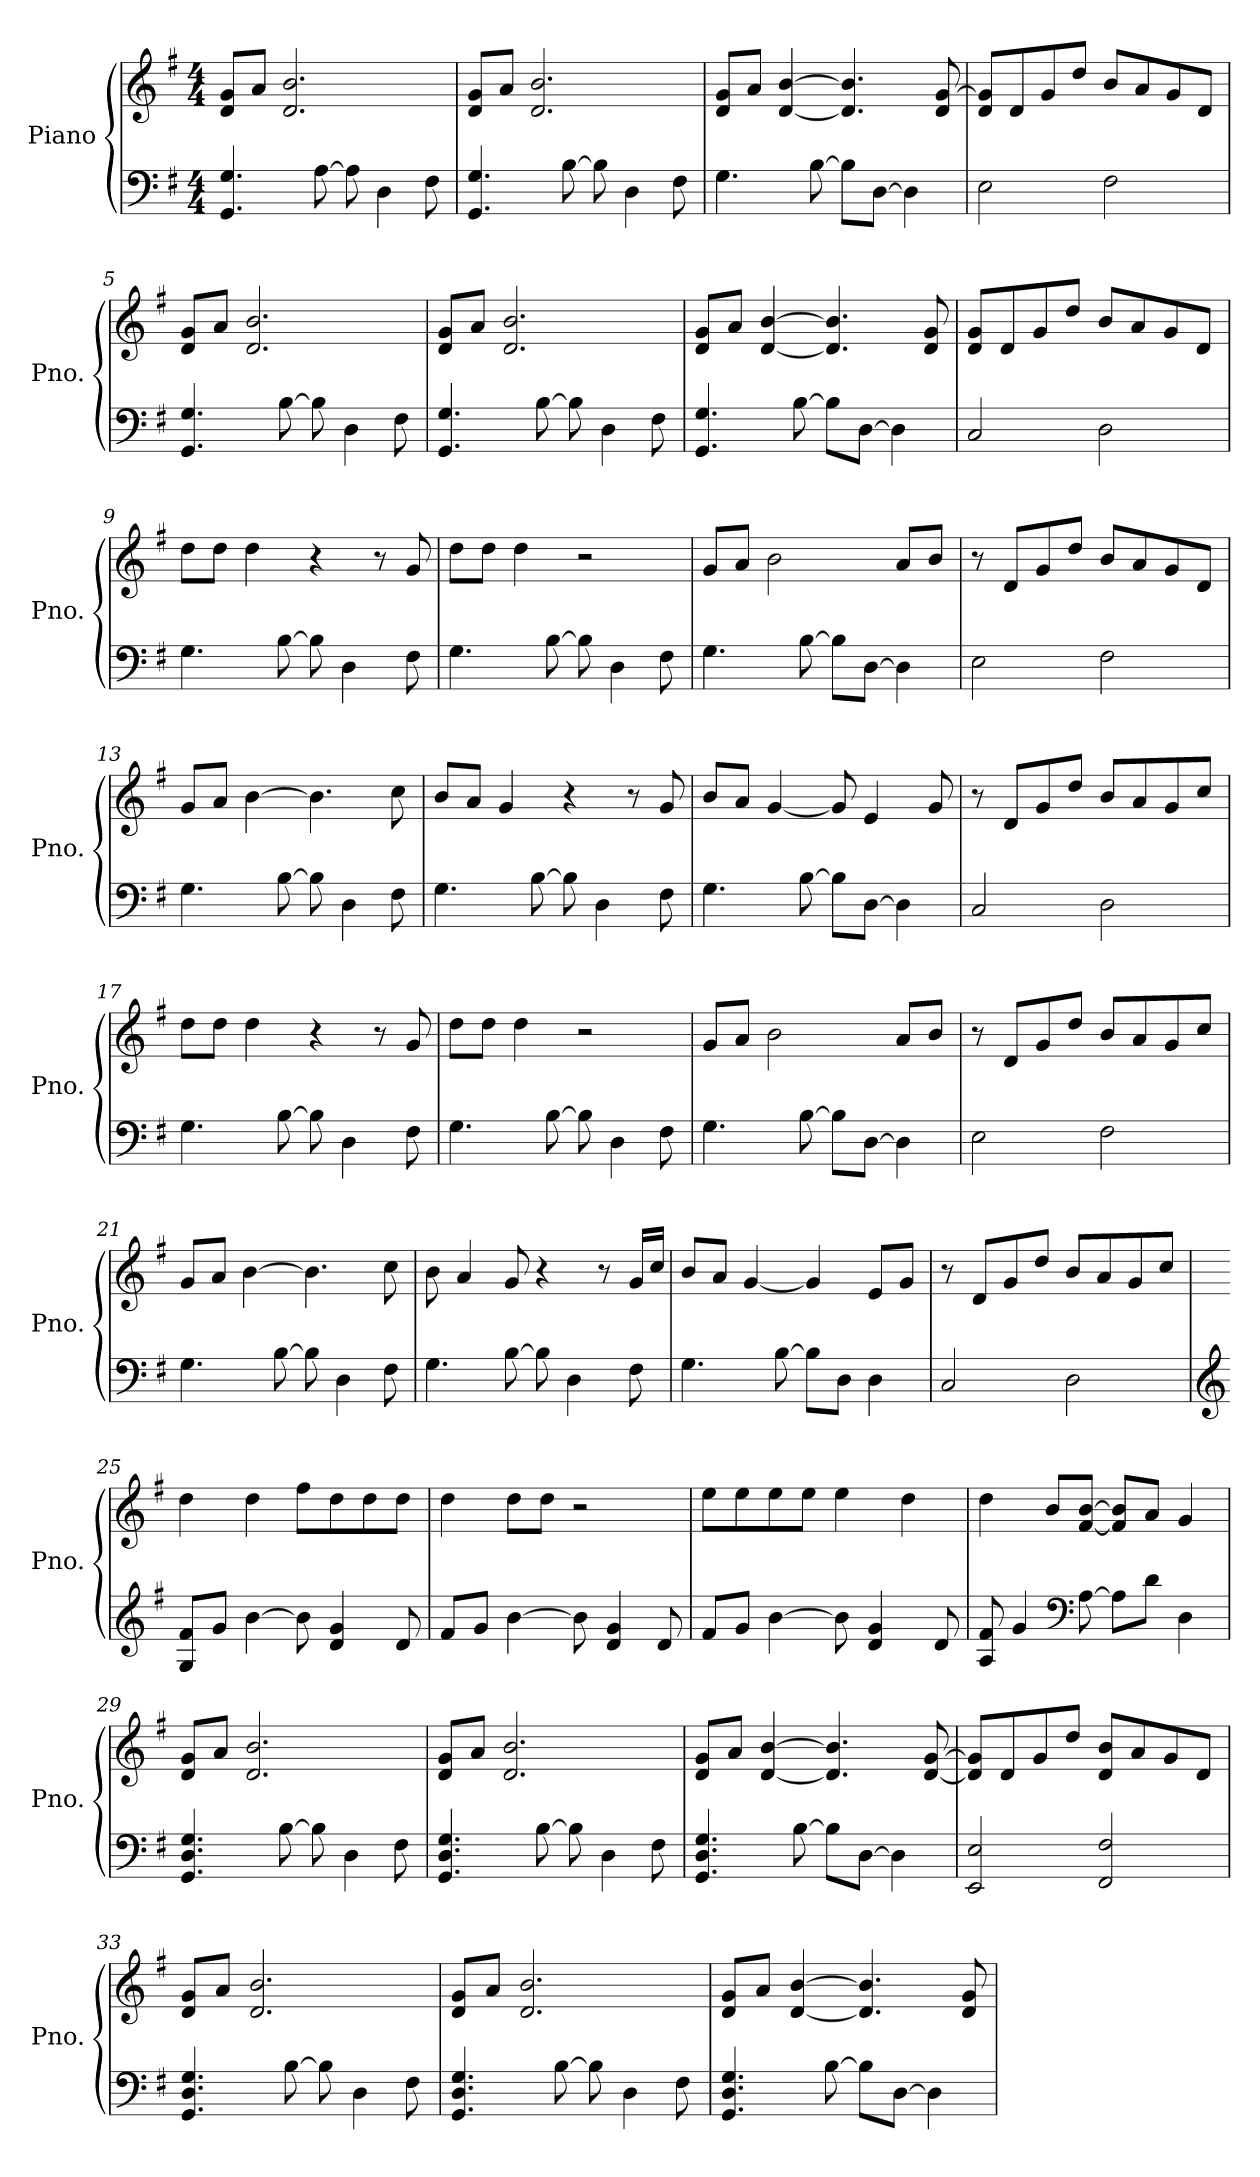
**kern	**kern
*part1	*part1
*staff2	*staff1
*I"Piano	*
*I'Pno.	*
*clefF4	*clefG2
*k[f#]	*k[f#]
*M4/4	*M4/4
=1	=1
4.GG/ 4.G/	8d/ 8g/L
.	8a/J
.	2.d/ 2.b/
[8A\	.
8A\]	.
4D\	.
8F#\	.
=2	=2
4.GG/ 4.G/	8d/ 8g/L
.	8a/J
.	2.d/ 2.b/
[8B\	.
8B\]	.
4D\	.
8F#\	.
=3	=3
4.G\	8d/ 8g/L
.	8a/J
.	[4d/ [4b/
[8B\	.
8B\L]	4.d/] 4.b/]
[8D\J	.
4D\]	.
.	8d/ [8g/
=4	=4
2E\	8d/ 8g/]L
.	8d/
.	8g/
.	8dd/J
2F#\	8b/L
.	8a/
.	8g/
.	8d/J
=5	=5
4.GG/ 4.G/	8d/ 8g/L
.	8a/J
.	2.d/ 2.b/
[8B\	.
8B\]	.
4D\	.
8F#\	.
=6	=6
4.GG/ 4.G/	8d/ 8g/L
.	8a/J
.	2.d/ 2.b/
[8B\	.
8B\]	.
4D\	.
8F#\	.
!!LO:LB:g=z
=7	=7
4.GG/ 4.G/	8d/ 8g/L
.	8a/J
.	[4d/ [4b/
[8B\	.
8B\L]	4.d/] 4.b/]
[8D\J	.
4D\]	.
.	8d/ 8g/
=8	=8
2C/	8d/ 8g/L
.	8d/
.	8g/
.	8dd/J
2D\	8b/L
.	8a/
.	8g/
.	8d/J
=9	=9
4.G\	8dd\L
.	8dd\J
.	4dd\
[8B\	.
8B\]	4r
4D\	.
.	8r
8F#\	8g/
=10	=10
4.G\	8dd\L
.	8dd\J
.	4dd\
[8B\	.
8B\]	2r
4D\	.
8F#\	.
=11	=11
4.G\	8g/L
.	8a/J
.	2b\
[8B\	.
8B\L]	.
[8D\J	.
4D\]	8a/L
.	8b/J
=12	=12
2E\	8r
.	8d/L
.	8g/
.	8dd/J
2F#\	8b/L
.	8a/
.	8g/
.	8d/J
!!LO:LB:g=z
=13	=13
4.G\	8g/L
.	8a/J
.	[4b\
[8B\	.
8B\]	4.b\]
4D\	.
8F#\	8cc\
=14	=14
4.G\	8b/L
.	8a/J
.	4g/
[8B\	.
8B\]	4r
4D\	.
.	8r
8F#\	8g/
=15	=15
4.G\	8b/L
.	8a/J
.	[4g/
[8B\	.
8B\L]	8g/]
[8D\J	4e/
4D\]	.
.	8g/
=16	=16
2C/	8r
.	8d/L
.	8g/
.	8dd/J
2D\	8b/L
.	8a/
.	8g/
.	8cc/J
=17	=17
4.G\	8dd\L
.	8dd\J
.	4dd\
[8B\	.
8B\]	4r
4D\	.
.	8r
8F#\	8g/
=18	=18
4.G\	8dd\L
.	8dd\J
.	4dd\
[8B\	.
8B\]	2r
4D\	.
8F#\	.
!!LO:LB:g=z
=19	=19
4.G\	8g/L
.	8a/J
.	2b\
[8B\	.
8B\L]	.
[8D\J	.
4D\]	8a/L
.	8b/J
=20	=20
2E\	8r
.	8d/L
.	8g/
.	8dd/J
2F#\	8b/L
.	8a/
.	8g/
.	8cc/J
=21	=21
4.G\	8g/L
.	8a/J
.	[4b\
[8B\	.
8B\]	4.b\]
4D\	.
8F#\	8cc\
=22	=22
4.G\	8b\
.	4a/
[8B\	8g/
8B\]	4r
4D\	.
.	8r
8F#\	16g/LL
.	16cc/JJ
=23	=23
4.G\	8b/L
.	8a/J
.	[4g/
[8B\	.
8B\L]	4g/]
8D\J	.
4D\	8e/L
.	8g/J
!!LO:LB:g=z
=24	=24
2C/	8r
.	8d/L
.	8g/
.	8dd/J
2D\	8b/L
.	8a/
.	8g/
.	8cc/J
=25	=25
*clefG2	*
8G/ 8f#/L	4dd\
8g/J	.
[4b\	4dd\
8b\]	8ff#\L
4d/ 4g/	8dd\
.	8dd\
8d/	8dd\J
=26	=26
8f#/L	4dd\
8g/J	.
[4b\	8dd\L
.	8dd\J
8b\]	2r
4d/ 4g/	.
8d/	.
=27	=27
8f#/L	8ee\L
8g/J	8ee\
[4b\	8ee\
.	8ee\J
8b\]	4ee\
4d/ 4g/	.
.	4dd\
8d/	.
=28	=28
8A/ 8f#/	4dd\
4g/	.
.	8b/L
*clefF4	*
[8A\	[8f#/ [8b/J
8A\L]	8f#/] 8b/]L
8d\J	8a/J
4D\	4g/
!!LO:PB:g=z
=29	=29
4.GG/ 4.D/ 4.G/	8d/ 8g/L
.	8a/J
.	2.d/ 2.b/
[8B\	.
8B\]	.
4D\	.
8F#\	.
=30	=30
4.GG/ 4.D/ 4.G/	8d/ 8g/L
.	8a/J
.	2.d/ 2.b/
[8B\	.
8B\]	.
4D\	.
8F#\	.
=31	=31
4.GG/ 4.D/ 4.G/	8d/ 8g/L
.	8a/J
.	[4d/ [4b/
[8B\	.
8B\L]	4.d/] 4.b/]
[8D\J	.
4D\]	.
.	[8d/ [8g/
=32	=32
2EE/ 2E/	8d/] 8g/]L
.	8d/
.	8g/
.	8dd/J
2FF#/ 2F#/	8d/ 8b/L
.	8a/
.	8g/
.	8d/J
=33	=33
4.GG/ 4.D/ 4.G/	8d/ 8g/L
.	8a/J
.	2.d/ 2.b/
[8B\	.
8B\]	.
4D\	.
8F#\	.
=34	=34
4.GG/ 4.D/ 4.G/	8d/ 8g/L
.	8a/J
.	2.d/ 2.b/
[8B\	.
8B\]	.
4D\	.
8F#\	.
!!LO:LB:g=z
=35	=35
4.GG/ 4.D/ 4.G/	8d/ 8g/L
.	8a/J
.	[4d/ [4b/
[8B\	.
8B\L]	4.d/] 4.b/]
[8D\J	.
4D\]	.
.	8d/ 8g/
=	=
*-	*-
